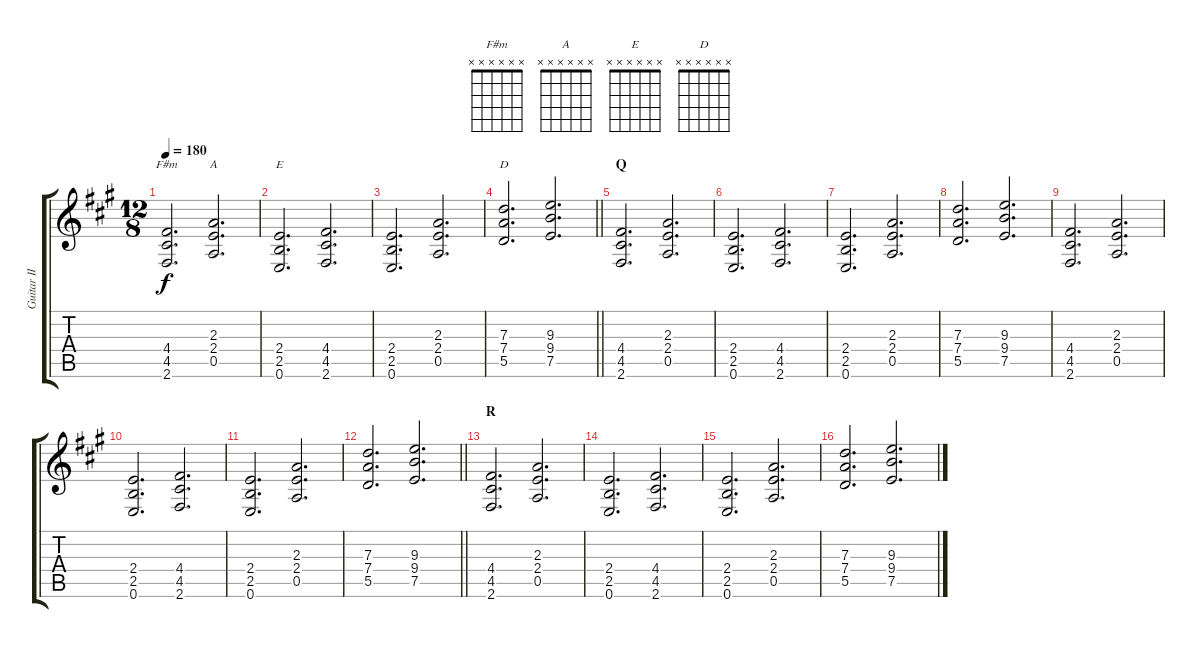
\track ("Guitar II" "Guitar II") {instrument distortionguitar}
\staff {score tabs}
\tuning (E4 B3 G3 D3 A2 E2) {hide}
\chord ("F#m" x x x x x x)
\chord ("A" x x x x x x)
\chord ("E" x x x x x x)
\chord ("D" x x x x x x)
\ts (12 8)
\tempo 180
\clef g2
\ks a
(4.4 4.5 2.6).2{d ch "F#m" dy f} (2.3 2.4 0.5).2{d ch "A"} |
(2.4 2.5 0.6).2{d ch "E"} (4.4 4.5 2.6).2{d} |
(2.4 2.5 0.6).2{d} (2.3 2.4 0.5).2{d} |
\barLineRight lightlight
(7.3 7.4 5.5).2{d ch "D"} (9.3 9.4 7.5).2{d} |
\section ("" "Q")
(4.4 4.5 2.6).2{d} (2.3 2.4 0.5).2{d} |
(2.4 2.5 0.6).2{d} (4.4 4.5 2.6).2{d} |
(2.4 2.5 0.6).2{d} (2.3 2.4 0.5).2{d} |
(7.3 7.4 5.5).2{d} (9.3 9.4 7.5).2{d} |
(4.4 4.5 2.6).2{d} (2.3 2.4 0.5).2{d} |
(2.4 2.5 0.6).2{d} (4.4 4.5 2.6).2{d} |
(2.4 2.5 0.6).2{d} (2.3 2.4 0.5).2{d} |
\barLineRight lightlight
(7.3 7.4 5.5).2{d} (9.3 9.4 7.5).2{d} |
\section ("" "R")
(4.4 4.5 2.6).2{d} (2.3 2.4 0.5).2{d} |
(2.4 2.5 0.6).2{d} (4.4 4.5 2.6).2{d} |
(2.4 2.5 0.6).2{d} (2.3 2.4 0.5).2{d} |
(7.3 7.4 5.5).2{d} (9.3 9.4 7.5).2{d}
